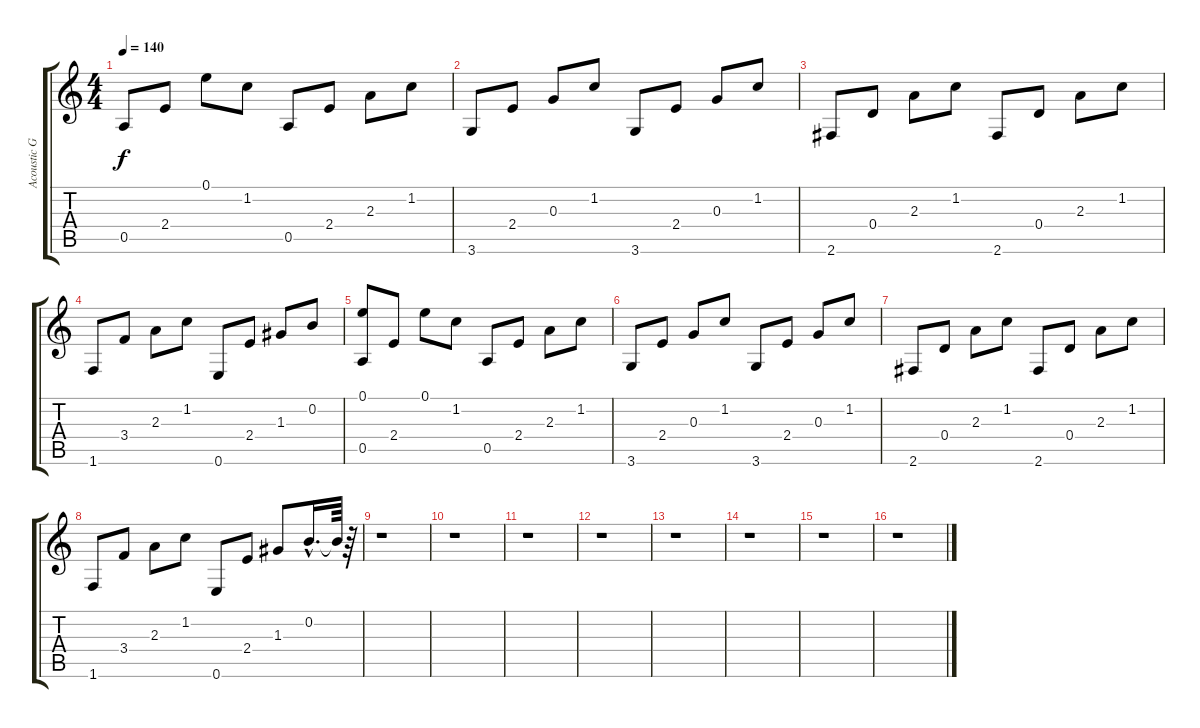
\track ("Acoustic Guitar (steel)   " "Acoustic G") {instrument acousticguitarsteel}
\staff {score tabs}
\tuning (E4 B3 G3 D3 A2 E2) {hide}
\ts (4 4)
\tempo 140
\clef g2
\ks c
0.5.8{dy f} 2.4.8 0.1.8 1.2.8 0.5.8 2.4.8 2.3.8 1.2.8 |
3.6.8 2.4.8 0.3.8 1.2.8 3.6.8 2.4.8 0.3.8 1.2.8 |
2.6.8 0.4.8 2.3.8 1.2.8 2.6.8 0.4.8 2.3.8 1.2.8 |
1.6.8 3.4.8 2.3.8 1.2.8 0.6.8 2.4.8 1.3.8 0.2.8 |
(0.1 0.5).8 2.4.8 0.1.8 1.2.8 0.5.8 2.4.8 2.3.8 1.2.8 |
3.6.8 2.4.8 0.3.8 1.2.8 3.6.8 2.4.8 0.3.8 1.2.8 |
2.6.8 0.4.8 2.3.8 1.2.8 2.6.8 0.4.8 2.3.8 1.2.8 |
1.6.8 3.4.8 2.3.8 1.2.8 0.6.8 2.4.8 1.3.8 0.2{hac}.16{d} 0.2{t}.64 r.64 |
r.1 |
r.1 |
r.1 |
r.1 |
r.1 |
r.1 |
r.1 |
r.1
